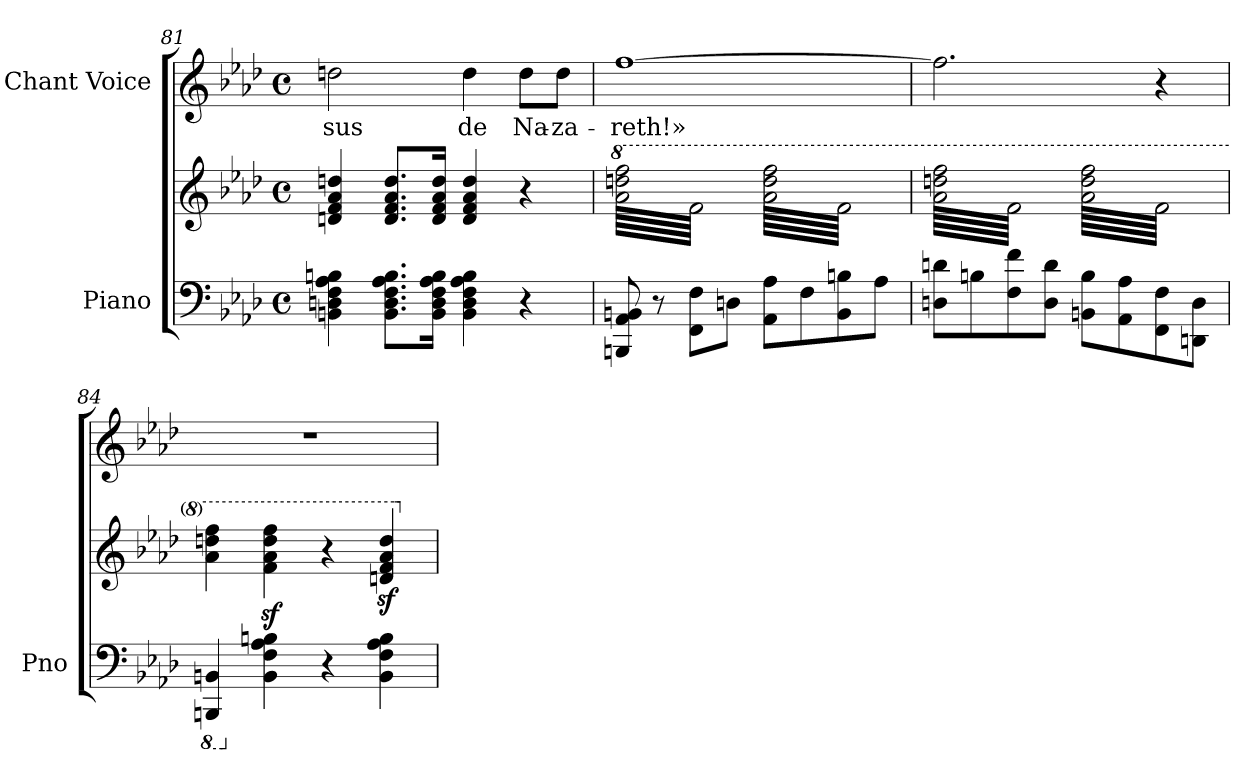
**kern	**kern	**kern	**text
*part2	*part2	*part1	*part1
*staff3	*staff2	*staff1	*staff1
*I"Piano	*	*I"Chant Voice	*
*I'Pno	*	*	*
*clefF4	*clefG2	*clefG2	*
*k[b-e-a-d-]	*k[b-e-a-d-]	*k[b-e-a-d-]	*
*M4/4	*M4/4	*M4/4	*
*met(c)	*met(c)	*met(c)	*
=81	=81	=81	=81
4BBn\ 4Dn\ 4F\ 4A-\ 4Bn\	4dn/ 4f/ 4a-/ 4ddn/	2ddn\	-sus
8.BB\ 8.D\ 8.F\ 8.A-\ 8.B\L	8.d/ 8.f/ 8.a-/ 8.dd/L	.	.
16BB\ 16D\ 16F\ 16A-\ 16B\Jk	16d/ 16f/ 16a-/ 16dd/Jk	.	.
4BB\ 4D\ 4F\ 4A-\ 4B\	4d/ 4f/ 4a-/ 4dd/	4dd\	de
4r	4r	8dd\L	Na-
.	.	8dd\J	-za-
=82	=82	=82	=82
*	*8va	*	*
*	*tremolo	*	*
8BBBn/ 8AA-/ 8BBn/	64aa-\ 64dddn\ 64fff\LLLL	[1ff	-reth!»
.	64ff\	.	.
.	64aa-\ 64dddn\ 64fff\	.	.
.	64ff\	.	.
.	64aa-\ 64dddn\ 64fff\	.	.
.	64ff\	.	.
.	64aa-\ 64dddn\ 64fff\	.	.
.	64ff\	.	.
8r	64aa-\ 64dddn\ 64fff\	.	.
.	64ff\	.	.
.	64aa-\ 64dddn\ 64fff\	.	.
.	64ff\	.	.
.	64aa-\ 64dddn\ 64fff\	.	.
.	64ff\	.	.
.	64aa-\ 64dddn\ 64fff\	.	.
.	64ff\	.	.
8FF\ 8F\L	64aa-\ 64dddn\ 64fff\	.	.
.	64ff\	.	.
.	64aa-\ 64dddn\ 64fff\	.	.
.	64ff\	.	.
.	64aa-\ 64dddn\ 64fff\	.	.
.	64ff\	.	.
.	64aa-\ 64dddn\ 64fff\	.	.
.	64ff\	.	.
8Dn\J	64aa-\ 64dddn\ 64fff\	.	.
.	64ff\	.	.
.	64aa-\ 64dddn\ 64fff\	.	.
.	64ff\	.	.
.	64aa-\ 64dddn\ 64fff\	.	.
.	64ff\	.	.
.	64aa-\ 64dddn\ 64fff\	.	.
.	64ff\JJJJ	.	.
8AA-\ 8A-\L	64aa-\ 64ddd\ 64fff\LLLL	.	.
.	64ff\	.	.
.	64aa-\ 64ddd\ 64fff\	.	.
.	64ff\	.	.
.	64aa-\ 64ddd\ 64fff\	.	.
.	64ff\	.	.
.	64aa-\ 64ddd\ 64fff\	.	.
.	64ff\	.	.
8F\	64aa-\ 64ddd\ 64fff\	.	.
.	64ff\	.	.
.	64aa-\ 64ddd\ 64fff\	.	.
.	64ff\	.	.
.	64aa-\ 64ddd\ 64fff\	.	.
.	64ff\	.	.
.	64aa-\ 64ddd\ 64fff\	.	.
.	64ff\	.	.
8BB\ 8Bn\	64aa-\ 64ddd\ 64fff\	.	.
.	64ff\	.	.
.	64aa-\ 64ddd\ 64fff\	.	.
.	64ff\	.	.
.	64aa-\ 64ddd\ 64fff\	.	.
.	64ff\	.	.
.	64aa-\ 64ddd\ 64fff\	.	.
.	64ff\	.	.
8A-\J	64aa-\ 64ddd\ 64fff\	.	.
.	64ff\	.	.
.	64aa-\ 64ddd\ 64fff\	.	.
.	64ff\	.	.
.	64aa-\ 64ddd\ 64fff\	.	.
.	64ff\	.	.
.	64aa-\ 64ddd\ 64fff\	.	.
.	64ff\JJJJ	.	.
=83	=83	=83	=83
8Dn\ 8dn\L	64aa-\ 64dddn\ 64fff\LLLL	2.ff\]	.
.	64ff\	.	.
.	64aa-\ 64dddn\ 64fff\	.	.
.	64ff\	.	.
.	64aa-\ 64dddn\ 64fff\	.	.
.	64ff\	.	.
.	64aa-\ 64dddn\ 64fff\	.	.
.	64ff\	.	.
8Bn\	64aa-\ 64dddn\ 64fff\	.	.
.	64ff\	.	.
.	64aa-\ 64dddn\ 64fff\	.	.
.	64ff\	.	.
.	64aa-\ 64dddn\ 64fff\	.	.
.	64ff\	.	.
.	64aa-\ 64dddn\ 64fff\	.	.
.	64ff\	.	.
8F\ 8f\	64aa-\ 64dddn\ 64fff\	.	.
.	64ff\	.	.
.	64aa-\ 64dddn\ 64fff\	.	.
.	64ff\	.	.
.	64aa-\ 64dddn\ 64fff\	.	.
.	64ff\	.	.
.	64aa-\ 64dddn\ 64fff\	.	.
.	64ff\	.	.
8D\ 8d\J	64aa-\ 64dddn\ 64fff\	.	.
.	64ff\	.	.
.	64aa-\ 64dddn\ 64fff\	.	.
.	64ff\	.	.
.	64aa-\ 64dddn\ 64fff\	.	.
.	64ff\	.	.
.	64aa-\ 64dddn\ 64fff\	.	.
.	64ff\JJJJ	.	.
8BBn\ 8B\L	64aa-\ 64ddd\ 64fff\LLLL	.	.
.	64ff\	.	.
.	64aa-\ 64ddd\ 64fff\	.	.
.	64ff\	.	.
.	64aa-\ 64ddd\ 64fff\	.	.
.	64ff\	.	.
.	64aa-\ 64ddd\ 64fff\	.	.
.	64ff\	.	.
8AA-\ 8A-\	64aa-\ 64ddd\ 64fff\	.	.
.	64ff\	.	.
.	64aa-\ 64ddd\ 64fff\	.	.
.	64ff\	.	.
.	64aa-\ 64ddd\ 64fff\	.	.
.	64ff\	.	.
.	64aa-\ 64ddd\ 64fff\	.	.
.	64ff\	.	.
8FF\ 8F\	64aa-\ 64ddd\ 64fff\	4r	.
.	64ff\	.	.
.	64aa-\ 64ddd\ 64fff\	.	.
.	64ff\	.	.
.	64aa-\ 64ddd\ 64fff\	.	.
.	64ff\	.	.
.	64aa-\ 64ddd\ 64fff\	.	.
.	64ff\	.	.
8DDn\ 8D\J	64aa-\ 64ddd\ 64fff\	.	.
.	64ff\	.	.
.	64aa-\ 64ddd\ 64fff\	.	.
.	64ff\	.	.
.	64aa-\ 64ddd\ 64fff\	.	.
.	64ff\	.	.
.	64aa-\ 64ddd\ 64fff\	.	.
.	64ff\JJJJ	.	.
*	*Xtremolo	*	*
=84	=84	=84	=84
*8ba	*	*	*
4BBBBn/ 4BBBn/	4aa-\ 4dddn\ 4fff\	1r	.
.	.	.	.
.	.	.	.
.	.	.	.
.	.	.	.
.	.	.	.
.	.	.	.
.	.	.	.
.	.	.	.
.	.	.	.
.	.	.	.
.	.	.	.
.	.	.	.
.	.	.	.
.	.	.	.
.	.	.	.
*X8ba	*	*	*
4BB\ 4F\ 4A-\ 4Bn\	4ff\z< 4aa-\z< 4ddd\z< 4fff\z<	.	.
4r	4r	.	.
4BB\ 4F\ 4A-\ 4B\	4ddn/z< 4ff/z< 4aa-/z< 4ddd/z<	.	.
*	*X8va	*	*
=	=	=	=
*-	*-	*-	*-
